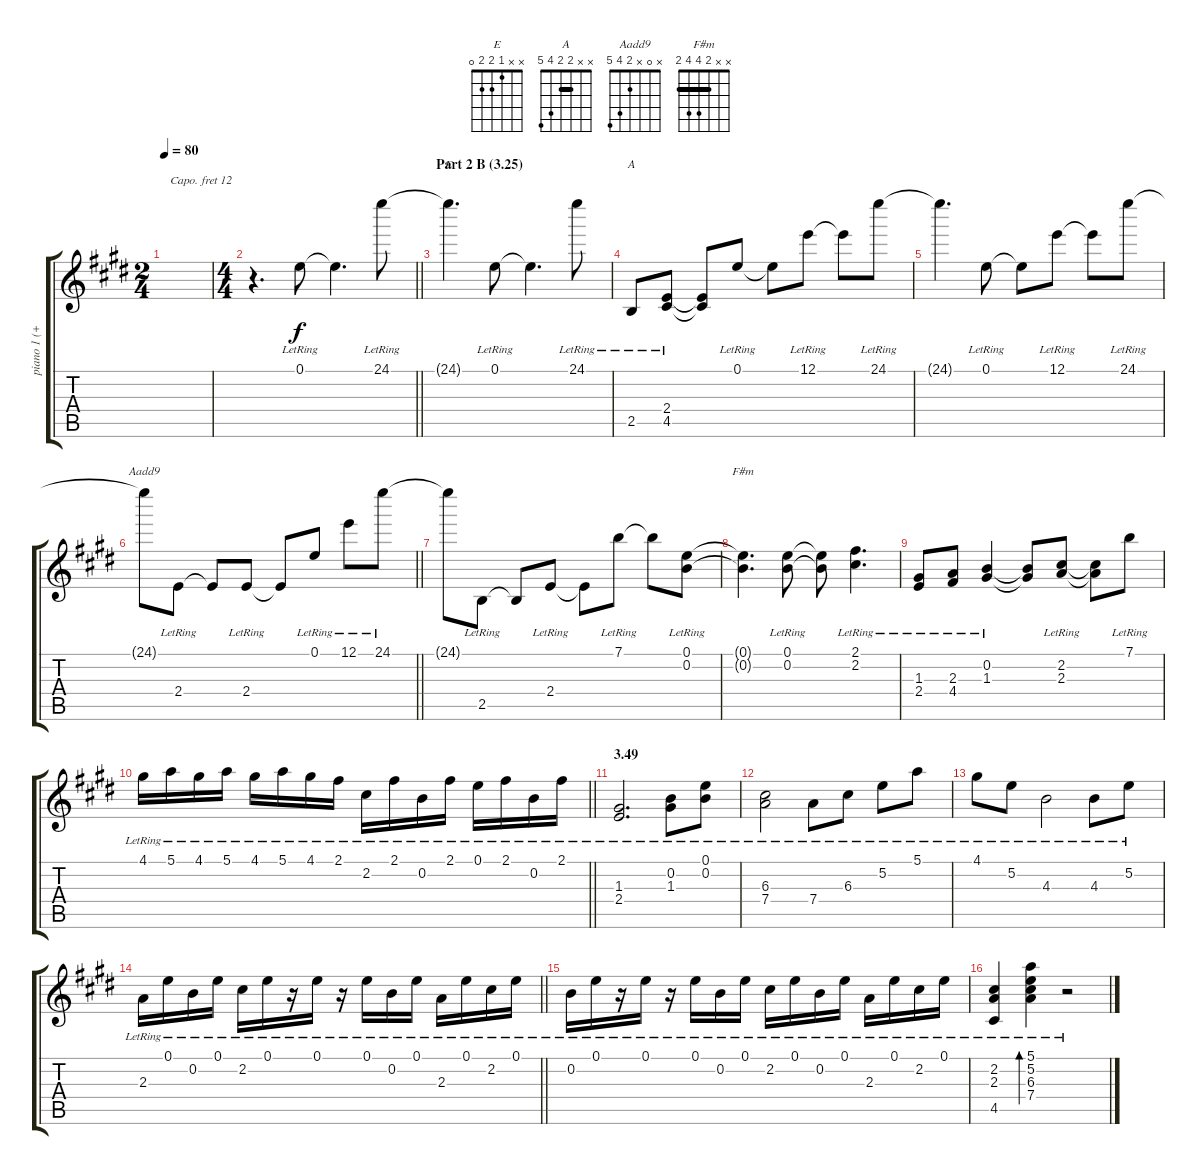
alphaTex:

\track ("piano 1 (+12)" "piano 1 (+") {instrument acousticgrandpiano}
\staff {score tabs}
\capo 12
\tuning (E4 B3 G3 D3 A2 E2) {hide}
\chord ("E" x x 1 2 2 0)
\chord ("A" x x 2 2 4 5) {barre 2}
\chord ("Aadd9" x 0 x 2 4 5)
\chord ("F#m" x x 2 4 4 2) {barre 2}
\ts (2 4)
\tempo 80
\clef g2
\ks e
|
\ts (4 4)
\barLineRight lightlight
r.4{d} 0.1{lr}.8 0.1{t}.4{d} 24.1{lr}.8 |
\section ("" "Part 2 B (3.25)")
24.1{t}.4{d ch "E"} 0.1{lr}.8 0.1{t}.4{d} 24.1{lr}.8 |
2.5{lr}.8{ch "A"} (2.4{lr} 4.5{lr}).8 (2.4{t} 4.5{t}).8 0.1{lr}.8 0.1{t}.8 12.1{lr}.8 12.1{t}.8 24.1{lr}.8 |
24.1{t}.4{d} 0.1{lr}.8 0.1{t}.8 12.1{lr}.8 12.1{t}.8 24.1{lr}.8 |
\barLineRight lightlight
24.1{t}.8{ch "Aadd9"} 2.4{lr}.8 2.4{t}.8 2.4{lr}.8 2.4{t}.8 0.1{lr}.8 12.1{lr}.8 24.1{lr}.8 |
24.1{t}.8 2.5{lr}.8 2.5{t}.8 2.4{lr}.8 2.4{t}.8 7.1{lr}.8 7.1{t}.8 (0.1{lr} 0.2{lr}).8 |
(0.1{t} 0.2{t}).4{d ch "F#m"} (0.1{lr} 0.2{lr}).8 (0.1{t} 0.2{t}).8 (2.1{lr} 2.2{lr}).4{d} |
(1.3{lr} 2.4{lr}).8 (2.3{lr} 4.4{lr}).8 (0.2{lr} 1.3{lr}).4 (0.2{t} 1.3{t}).8 (2.2{lr} 2.3{lr}).8 (2.2{t} 2.3{t}).8 7.1{lr}.8 |
\barLineRight lightlight
4.1{lr}.16 5.1{lr}.16 4.1{lr}.16 5.1{lr}.16 4.1{lr}.16 5.1{lr}.16 4.1{lr}.16 2.1{lr}.16 2.2{lr}.16 2.1{lr}.16 0.2{lr}.16 2.1{lr}.16 0.1{lr}.16 2.1{lr}.16 0.2{lr}.16 2.1{lr}.16 |
\section ("" "3.49")
(1.3{lr} 2.4{lr}).2{d} (0.2{lr} 1.3{lr}).8 (0.1{lr} 0.2{lr}).8 |
(6.3{lr} 7.4{lr}).2 7.4{lr}.8 6.3{lr}.8 5.2{lr}.8 5.1{lr}.8 |
4.1{lr}.8 5.2{lr}.8 4.3{lr}.2 4.3{lr}.8 5.2{lr}.8 |
\barLineRight lightlight
2.3{lr}.16 0.1{lr}.16 0.2{lr}.16 0.1{lr}.16 2.2{lr}.16 0.1{lr}.16 r.16 0.1{lr}.16 r.16 0.1{lr}.16 0.2{lr}.16 0.1{lr}.16 2.3{lr}.16 0.1{lr}.16 2.2{lr}.16 0.1{lr}.16 |
0.2{lr}.16 0.1{lr}.16 r.16 0.1{lr}.16 r.16 0.1{lr}.16 0.2{lr}.16 0.1{lr}.16 2.2{lr}.16 0.1{lr}.16 0.2{lr}.16 0.1{lr}.16 2.3{lr}.16 0.1{lr}.16 2.2{lr}.16 0.1{lr}.16 |
(2.2{lr} 2.3{lr} 4.5{lr}).4 (5.1{lr} 5.2{lr} 6.3{lr} 7.4{lr}).4{bd 60} r.2
